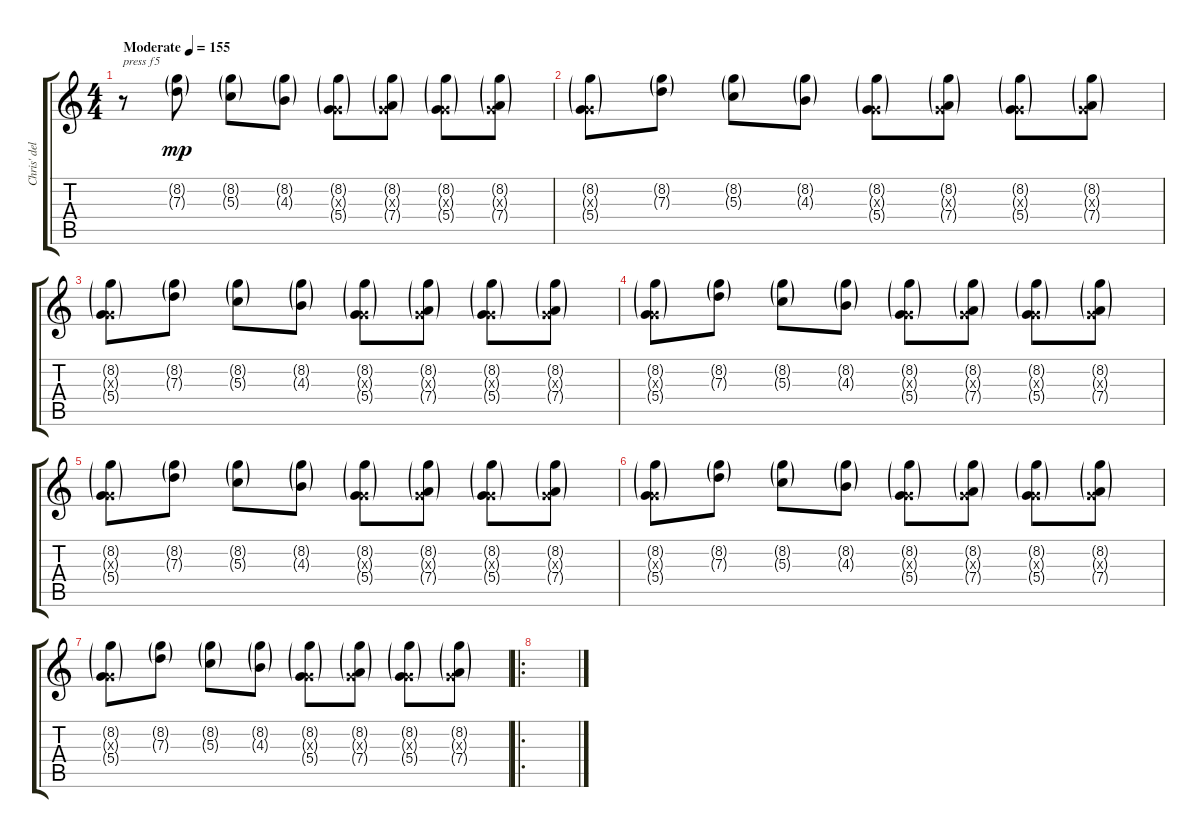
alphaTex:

\track ("Chris' delay" "Chris' del") {instrument overdrivenguitar}
\staff {score tabs}
\tuning (E4 B3 G3 D3 A2 E2) {hide}
\ts (4 4)
\tempo (155 "Moderate")
\clef g2
\ks c
r.8{txt "press f5" dy mp instrument overdrivenguitar} (8.2{g} 7.3{g}).8 (8.2{g} 5.3{g}).8 (8.2{g} 4.3{g}).8 (8.2{g} 0.3{g x} 5.4{g}).8 (8.2{g} 0.3{g x} 7.4{g}).8 (8.2{g} 0.3{g x} 5.4{g}).8 (8.2{g} 0.3{g x} 7.4{g}).8 |
(8.2{g} 0.3{g x} 5.4{g}).8 (8.2{g} 7.3{g}).8 (8.2{g} 5.3{g}).8 (8.2{g} 4.3{g}).8 (8.2{g} 0.3{g x} 5.4{g}).8 (8.2{g} 0.3{g x} 7.4{g}).8 (8.2{g} 0.3{g x} 5.4{g}).8 (8.2{g} 0.3{g x} 7.4{g}).8 |
(8.2{g} 0.3{g x} 5.4{g}).8 (8.2{g} 7.3{g}).8 (8.2{g} 5.3{g}).8 (8.2{g} 4.3{g}).8 (8.2{g} 0.3{g x} 5.4{g}).8 (8.2{g} 0.3{g x} 7.4{g}).8 (8.2{g} 0.3{g x} 5.4{g}).8 (8.2{g} 0.3{g x} 7.4{g}).8 |
(8.2{g} 0.3{g x} 5.4{g}).8 (8.2{g} 7.3{g}).8 (8.2{g} 5.3{g}).8 (8.2{g} 4.3{g}).8 (8.2{g} 0.3{g x} 5.4{g}).8 (8.2{g} 0.3{g x} 7.4{g}).8 (8.2{g} 0.3{g x} 5.4{g}).8 (8.2{g} 0.3{g x} 7.4{g}).8 |
(8.2{g} 0.3{g x} 5.4{g}).8 (8.2{g} 7.3{g}).8 (8.2{g} 5.3{g}).8 (8.2{g} 4.3{g}).8 (8.2{g} 0.3{g x} 5.4{g}).8 (8.2{g} 0.3{g x} 7.4{g}).8 (8.2{g} 0.3{g x} 5.4{g}).8 (8.2{g} 0.3{g x} 7.4{g}).8 |
(8.2{g} 0.3{g x} 5.4{g}).8 (8.2{g} 7.3{g}).8 (8.2{g} 5.3{g}).8 (8.2{g} 4.3{g}).8 (8.2{g} 0.3{g x} 5.4{g}).8 (8.2{g} 0.3{g x} 7.4{g}).8 (8.2{g} 0.3{g x} 5.4{g}).8 (8.2{g} 0.3{g x} 7.4{g}).8 |
(8.2{g} 0.3{g x} 5.4{g}).8 (8.2{g} 7.3{g}).8 (8.2{g} 5.3{g}).8 (8.2{g} 4.3{g}).8 (8.2{g} 0.3{g x} 5.4{g}).8 (8.2{g} 0.3{g x} 7.4{g}).8 (8.2{g} 0.3{g x} 5.4{g}).8 (8.2{g} 0.3{g x} 7.4{g}).8 |
\ro
